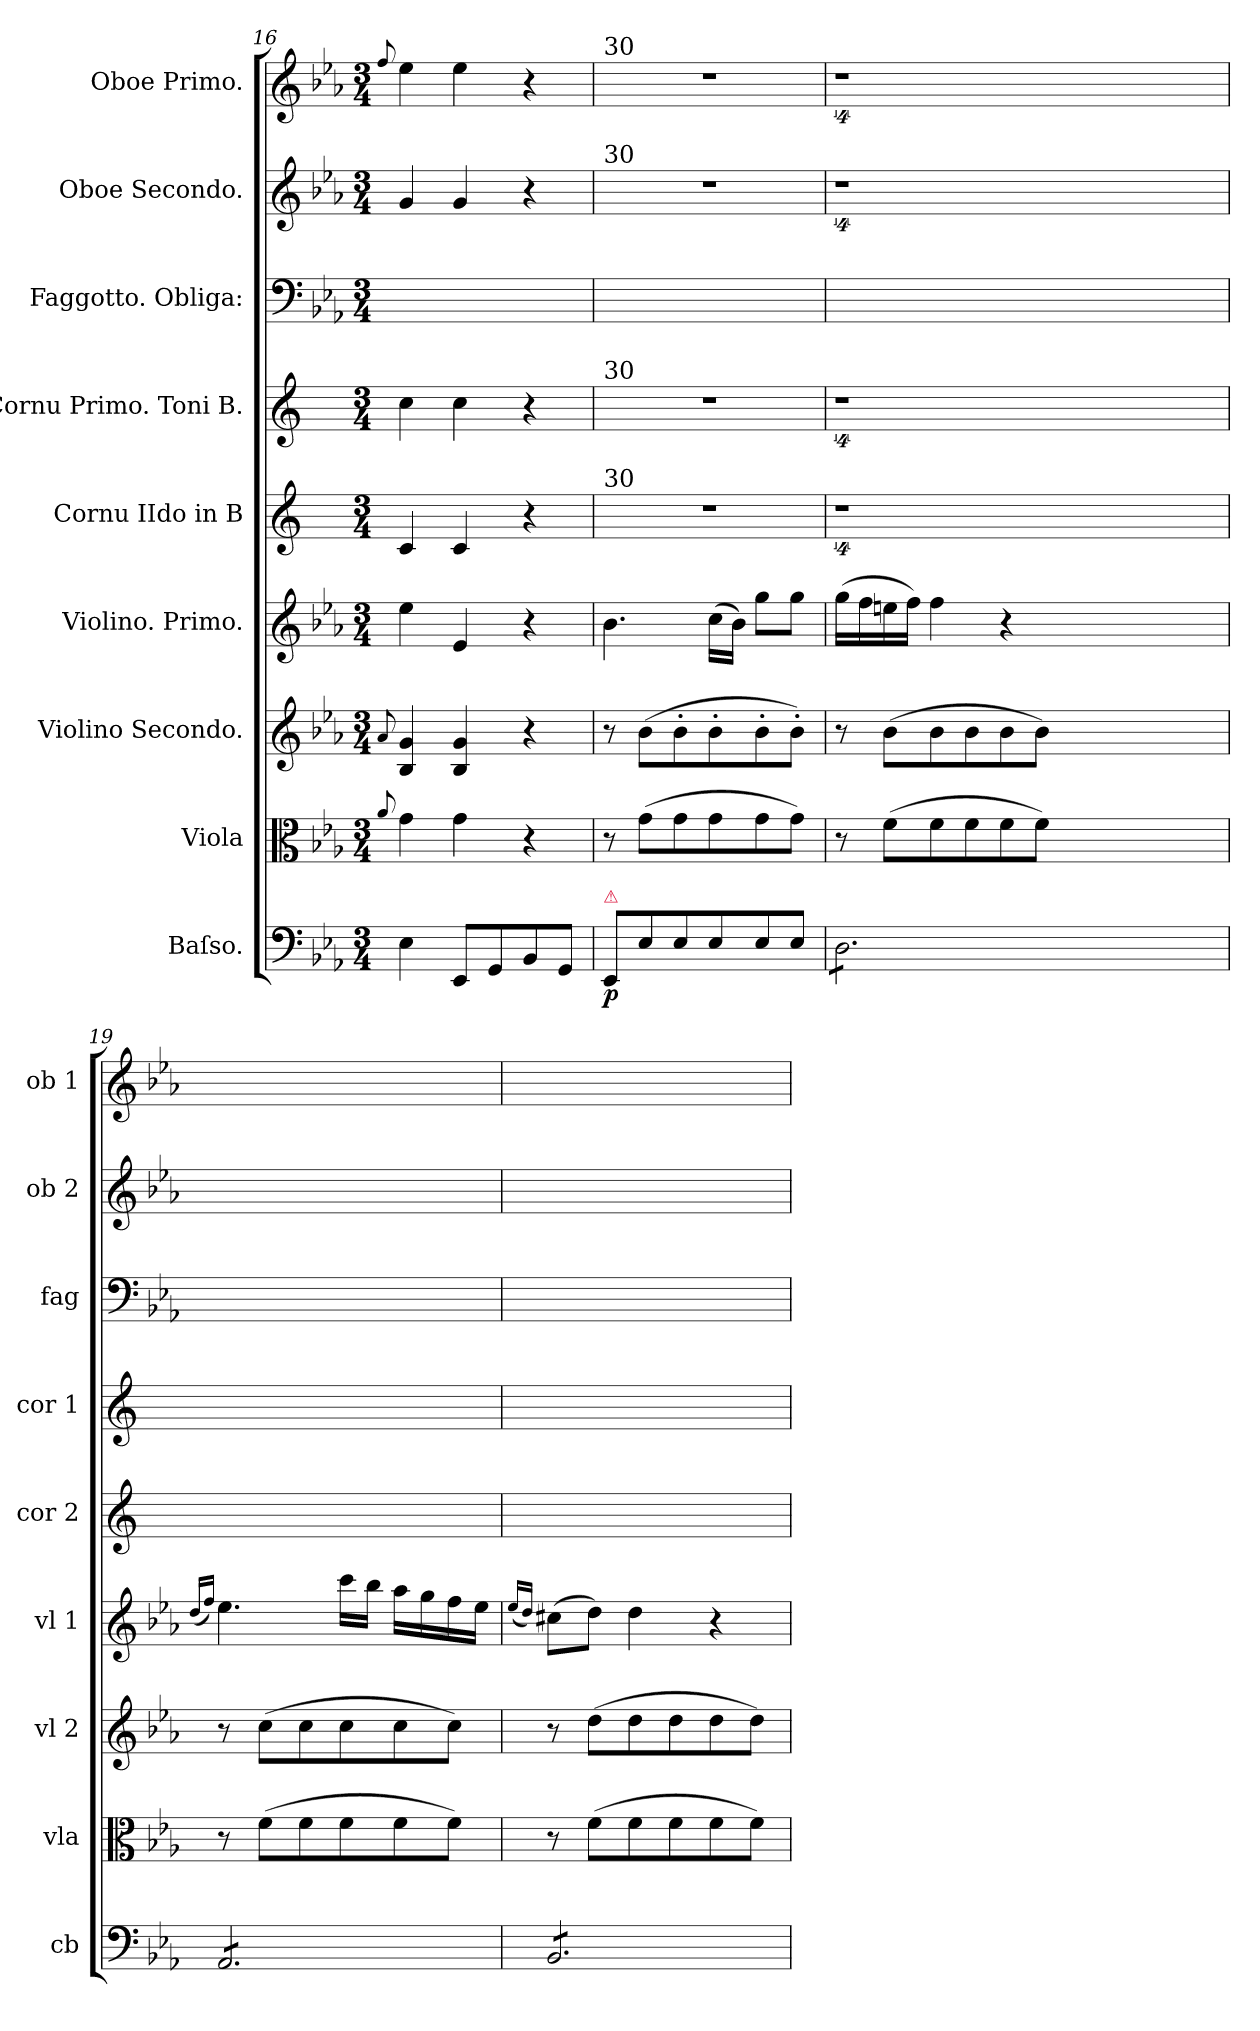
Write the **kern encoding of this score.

**kern	**dynam	**kern	**dynam	**kern	**kern	**dynam	**kern	**kern	**kern	**kern	**kern
*part9	*part9	*part8	*part8	*part7	*part6	*part6	*part5	*part4	*part3	*part2	*part1
*staff9	*staff9	*staff8	*staff8	*staff7	*staff6	*staff6	*staff5	*staff4	*staff3	*staff2	*staff1
*I"Baſso.	*	*I"Viola	*	*I"Violino Secondo.	*I"Violino. Primo.	*	*I"Cornu IIdo in B	*I"Cornu Primo. Toni B.	*I"Faggotto. Obliga:	*I"Oboe Secondo.	*I"Oboe Primo.
*I'cb	*	*I'vla	*	*I'vl 2	*I'vl 1	*	*I'cor 2	*I'cor 1	*I'fag	*I'ob 2	*I'ob 1
*clefF4	*	*clefC3	*	*clefG2	*clefG2	*	*clefG2	*clefG2	*clefF4	*clefG2	*clefG2
*	*	*	*	*	*	*	*ITrd5c9	*ITrd5c9	*	*	*
*k[b-e-a-]	*	*k[b-e-a-]	*	*k[b-e-a-]	*k[b-e-a-]	*	*k[b-e-a-]	*k[b-e-a-]	*k[b-e-a-]	*k[b-e-a-]	*k[b-e-a-]
*E-:	*	*E-:	*	*E-:	*E-:	*	*E-:	*E-:	*E-:	*E-:	*E-:
*M3/4	*	*M3/4	*	*M3/4	*M3/4	*	*M3/4	*M3/4	*M3/4	*M3/4	*M3/4
=16	=16	=16	=16	=16	=16	=16	=16	=16	=16	=16	=16
.	.	8qqa-/	.	8qqa-/	.	.	.	.	.	.	8qqff/
4E-\	.	4g\	.	4B-/ 4g/	4ee-\	.	4E-/	4e-\	2.ryy	4g/	4ee-\
8EE-/L	.	4g\	.	4B-/ 4g/	4e-/	.	4E-/	4e-\	.	4g/	4ee-\
8GG/	.	.	.	.	.	.	.	.	.	.	.
8BB-/	.	4r	.	4r	4r	.	4r	4r	.	4r	4r
8GG/J	.	.	.	.	.	.	.	.	.	.	.
=17	=17	=17	=17	=17	=17	=17	=17	=17	=17	=17	=17
!	!	!	!	!	!	!	!	!	!	!	!LO:TX:a:t=30
!	!	!	!	!	!	!	!	!	!	!LO:TX:a:t=30	!
!	!	!	!	!	!	!	!	!LO:TX:a:t=30	!	!	!
!	!	!	!	!	!	!	!LO:TX:a:t=30	!	!	!	!
!LO:TX:a:color=crimson:t=⚠	!	!	!	!	!	!	!	!	!	!	!
8EE-/L	p	8r	pia&colon;	8r	4.b-\	p&colon;	2.r	2.r	2.ryy	2.r	2.r
8E-/	.	(8g\L	.	(8b-\L	.	.	.	.	.	.	.
8E-/	.	8g\	.	8b-'\	.	.	.	.	.	.	.
8E-/	.	8g\	.	8b-'\	(16cc\LL	.	.	.	.	.	.
.	.	.	.	.	16b-\JJ)	.	.	.	.	.	.
8E-/	.	8g\	.	8b-'\	8gg\L	.	.	.	.	.	.
8E-/J	.	8g\J)	.	8b-'\J)	8gg\J	.	.	.	.	.	.
=18	=18	=18	=18	=18	=18	=18	=18	=18	=18	=18	=18
*tremolo	*	*	*	*	*	*	*	*	*	*	*
8D\L	.	8r	.	8r	(16gg\LL	.	4%9r	4%9r	2.ryy	4%9r	4%9r
.	.	.	.	.	16ff\	.	.	.	.	.	.
8D\	.	(8f\L	.	(8b-\L	16een\	.	.	.	.	.	.
.	.	.	.	.	16ff\JJ)	.	.	.	.	.	.
8D\	.	8f\	.	8b-\	4ff\	.	.	.	.	.	.
8D\	.	8f\	.	8b-\	.	.	.	.	.	.	.
8D\	.	8f\	.	8b-\	4r	.	.	.	.	.	.
8D\J	.	8f\J)	.	8b-\J)	.	.	.	.	.	.	.
1.ryy	.	1.ryy	.	1.ryy	1.ryy	.	.	.	1.ryy	.	.
=19	=19	=19	=19	=19	=19	=19	=19	=19	=19	=19	=19
.	.	.	.	.	(16qqdd/LL	.	.	.	.	.	.
.	.	.	.	.	16qqff/JJ)	.	.	.	.	.	.
8AA-/L	.	8r	.	8r	4.ee-\	.	2.ryy	2.ryy	2.ryy	2.ryy	2.ryy
8AA-/	.	(8f\L	.	(8cc\L	.	.	.	.	.	.	.
8AA-/	.	8f\	.	8cc\	.	.	.	.	.	.	.
8AA-/	.	8f\	.	8cc\	16ccc\LL	.	.	.	.	.	.
.	.	.	.	.	16bb-\JJ	.	.	.	.	.	.
8AA-/	.	8f\	.	8cc\	16aa-\LL	.	.	.	.	.	.
.	.	.	.	.	16gg\	.	.	.	.	.	.
8AA-/J	.	8f\J)	.	8cc\J)	16ff\	.	.	.	.	.	.
.	.	.	.	.	16ee-\JJ	.	.	.	.	.	.
=20	=20	=20	=20	=20	=20	=20	=20	=20	=20	=20	=20
.	.	.	.	.	(16qqee-/LL	.	.	.	.	.	.
.	.	.	.	.	16qqdd/JJ)	.	.	.	.	.	.
8BB-/L	.	8r	.	8r	(8cc#X\L	.	2.ryy	2.ryy	2.ryy	2.ryy	2.ryy
8BB-/	.	(8f\L	.	(8dd\L	8dd\J)	.	.	.	.	.	.
8BB-/	.	8f\	.	8dd\	4dd\	.	.	.	.	.	.
8BB-/	.	8f\	.	8dd\	.	.	.	.	.	.	.
8BB-/	.	8f\	.	8dd\	4r	.	.	.	.	.	.
8BB-/J	.	8f\J)	.	8dd\J)	.	.	.	.	.	.	.
*Xtremolo	*	*	*	*	*	*	*	*	*	*	*
=	=	=	=	=	=	=	=	=	=	=	=
*-	*-	*-	*-	*-	*-	*-	*-	*-	*-	*-	*-
